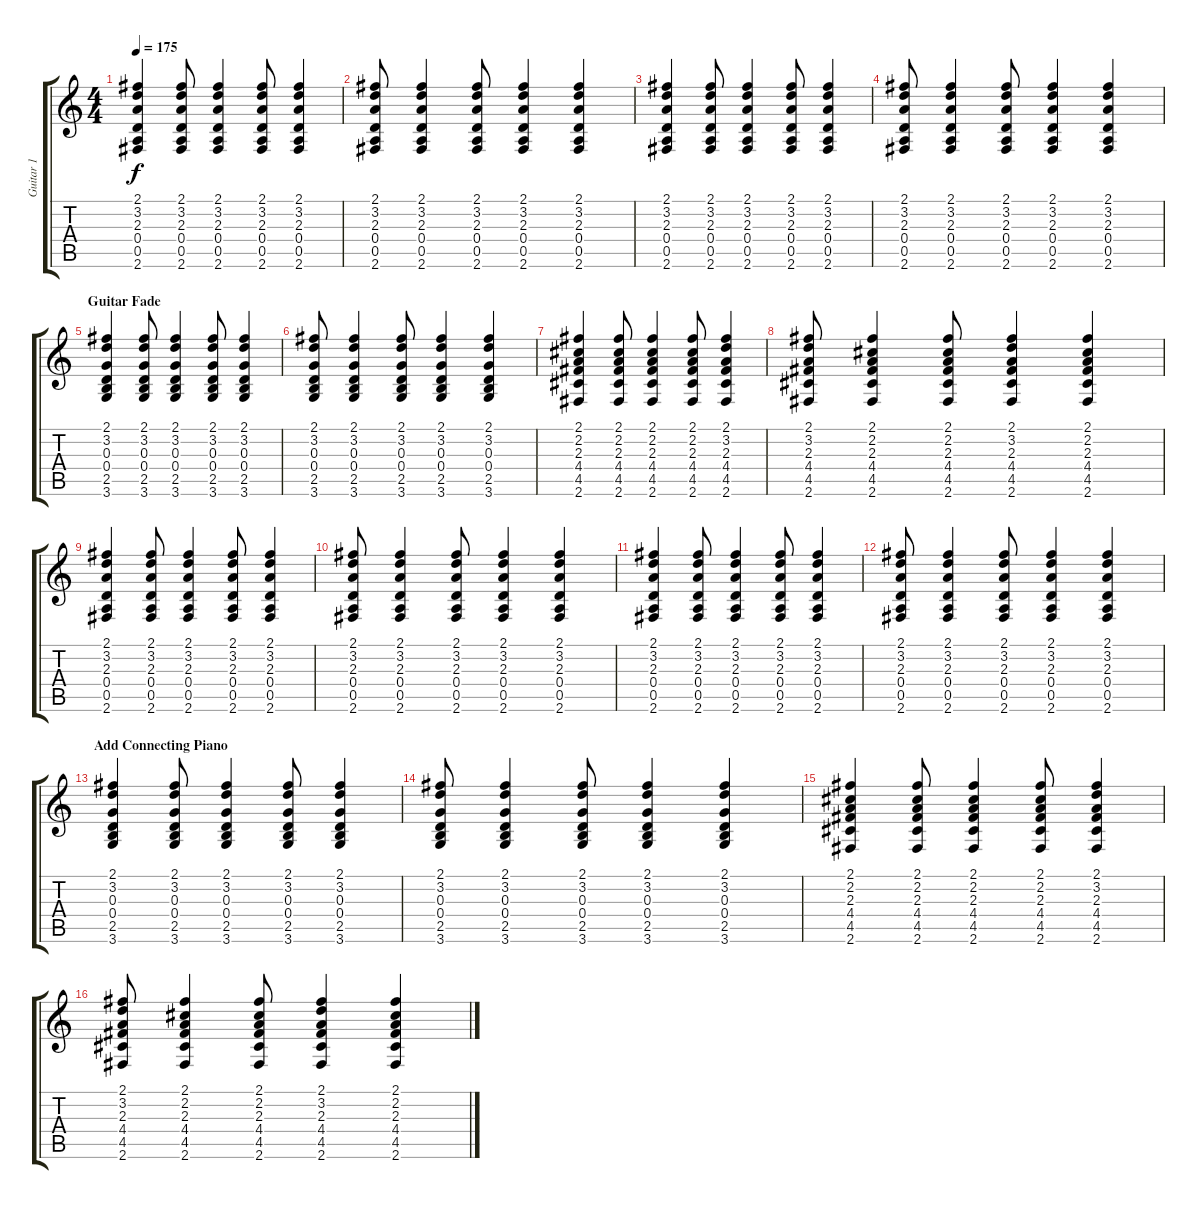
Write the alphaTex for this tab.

\track ("Guitar 1" "Guitar 1") {instrument distortionguitar}
\staff {score tabs}
\tuning (E4 B3 G3 D3 A2 E2) {hide}
\ts (4 4)
\tempo 175
\clef g2
\ks c
(2.1 3.2 2.3 0.4 0.5 2.6).4{dy f} (2.1 3.2 2.3 0.4 0.5 2.6).8 (2.1 3.2 2.3 0.4 0.5 2.6).4 (2.1 3.2 2.3 0.4 0.5 2.6).8 (2.1 3.2 2.3 0.4 0.5 2.6).4 |
(2.1 3.2 2.3 0.4 0.5 2.6).8 (2.1 3.2 2.3 0.4 0.5 2.6).4 (2.1 3.2 2.3 0.4 0.5 2.6).8 (2.1 3.2 2.3 0.4 0.5 2.6).4 (2.1 3.2 2.3 0.4 0.5 2.6).4 |
(2.1 3.2 2.3 0.4 0.5 2.6).4 (2.1 3.2 2.3 0.4 0.5 2.6).8 (2.1 3.2 2.3 0.4 0.5 2.6).4 (2.1 3.2 2.3 0.4 0.5 2.6).8 (2.1 3.2 2.3 0.4 0.5 2.6).4 |
(2.1 3.2 2.3 0.4 0.5 2.6).8 (2.1 3.2 2.3 0.4 0.5 2.6).4 (2.1 3.2 2.3 0.4 0.5 2.6).8 (2.1 3.2 2.3 0.4 0.5 2.6).4 (2.1 3.2 2.3 0.4 0.5 2.6).4 |
\section ("" "Guitar Fade")
(2.1 3.2 0.3 0.4 2.5 3.6).4{volume 12 instrument acousticguitarsteel} (2.1 3.2 0.3 0.4 2.5 3.6).8 (2.1 3.2 0.3 0.4 2.5 3.6).4 (2.1 3.2 0.3 0.4 2.5 3.6).8 (2.1 3.2 0.3 0.4 2.5 3.6).4 |
(2.1 3.2 0.3 0.4 2.5 3.6).8 (2.1 3.2 0.3 0.4 2.5 3.6).4 (2.1 3.2 0.3 0.4 2.5 3.6).8 (2.1 3.2 0.3 0.4 2.5 3.6).4 (2.1 3.2 0.3 0.4 2.5 3.6).4 |
(2.1 2.2 2.3 4.4 4.5 2.6).4 (2.1 2.2 2.3 4.4 4.5 2.6).8 (2.1 2.2 2.3 4.4 4.5 2.6).4 (2.1 2.2 2.3 4.4 4.5 2.6).8 (2.1 3.2 2.3 4.4 4.5 2.6).4 |
(2.1 3.2 2.3 4.4 4.5 2.6).8 (2.1 2.2 2.3 4.4 4.5 2.6).4 (2.1 2.2 2.3 4.4 4.5 2.6).8 (2.1 3.2 2.3 4.4 4.5 2.6).4 (2.1 2.2 2.3 4.4 4.5 2.6).4 |
(2.1 3.2 2.3 0.4 0.5 2.6).4 (2.1 3.2 2.3 0.4 0.5 2.6).8 (2.1 3.2 2.3 0.4 0.5 2.6).4 (2.1 3.2 2.3 0.4 0.5 2.6).8 (2.1 3.2 2.3 0.4 0.5 2.6).4 |
(2.1 3.2 2.3 0.4 0.5 2.6).8 (2.1 3.2 2.3 0.4 0.5 2.6).4 (2.1 3.2 2.3 0.4 0.5 2.6).8 (2.1 3.2 2.3 0.4 0.5 2.6).4 (2.1 3.2 2.3 0.4 0.5 2.6).4 |
(2.1 3.2 2.3 0.4 0.5 2.6).4 (2.1 3.2 2.3 0.4 0.5 2.6).8 (2.1 3.2 2.3 0.4 0.5 2.6).4 (2.1 3.2 2.3 0.4 0.5 2.6).8 (2.1 3.2 2.3 0.4 0.5 2.6).4 |
(2.1 3.2 2.3 0.4 0.5 2.6).8 (2.1 3.2 2.3 0.4 0.5 2.6).4 (2.1 3.2 2.3 0.4 0.5 2.6).8 (2.1 3.2 2.3 0.4 0.5 2.6).4 (2.1 3.2 2.3 0.4 0.5 2.6).4 |
\section ("" "Add Connecting Piano")
(2.1 3.2 0.3 0.4 2.5 3.6).4{volume 12 instrument acousticguitarsteel} (2.1 3.2 0.3 0.4 2.5 3.6).8 (2.1 3.2 0.3 0.4 2.5 3.6).4 (2.1 3.2 0.3 0.4 2.5 3.6).8 (2.1 3.2 0.3 0.4 2.5 3.6).4 |
(2.1 3.2 0.3 0.4 2.5 3.6).8 (2.1 3.2 0.3 0.4 2.5 3.6).4 (2.1 3.2 0.3 0.4 2.5 3.6).8 (2.1 3.2 0.3 0.4 2.5 3.6).4 (2.1 3.2 0.3 0.4 2.5 3.6).4 |
(2.1 2.2 2.3 4.4 4.5 2.6).4 (2.1 2.2 2.3 4.4 4.5 2.6).8 (2.1 2.2 2.3 4.4 4.5 2.6).4 (2.1 2.2 2.3 4.4 4.5 2.6).8 (2.1 3.2 2.3 4.4 4.5 2.6).4 |
(2.1 3.2 2.3 4.4 4.5 2.6).8 (2.1 2.2 2.3 4.4 4.5 2.6).4 (2.1 2.2 2.3 4.4 4.5 2.6).8 (2.1 3.2 2.3 4.4 4.5 2.6).4 (2.1 2.2 2.3 4.4 4.5 2.6).4
